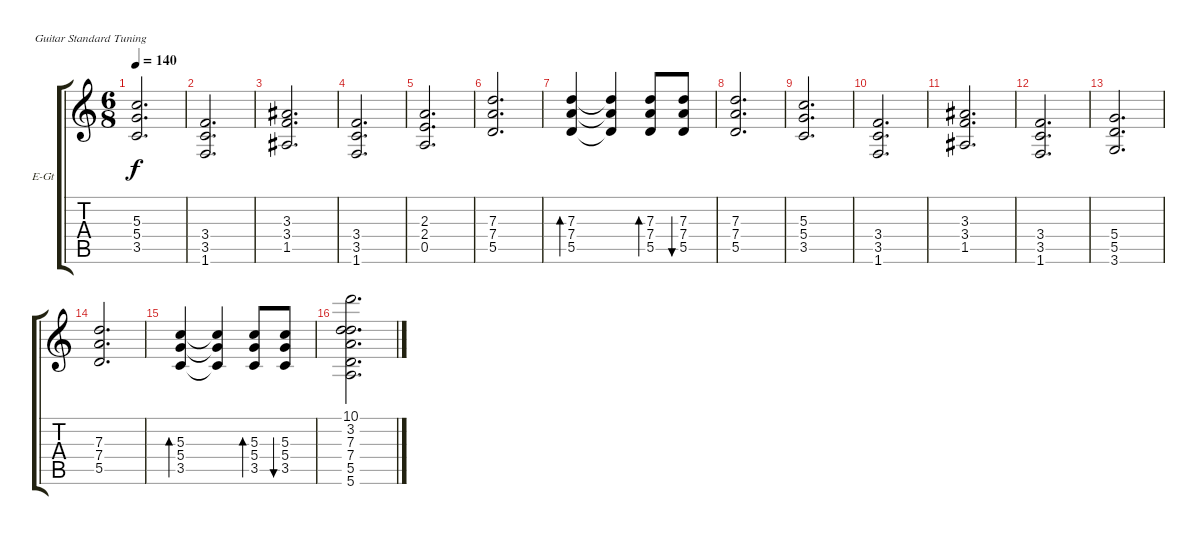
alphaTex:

\defaultSystemsLayout 4
\bracketExtendMode groupsimilarinstruments
\firstSystemTrackNameOrientation horizontal
\otherSystemsTrackNameOrientation horizontal
\track ("Electric Guitar" "E-Gt") {instrument distortionguitar}
\staff {score tabs}
\tuning (E4 B3 G3 D3 A2 E2)
\ts (6 8)
\tempo 140
\clef g2
\scale
0.333333
\ks c
(5.3 5.4 3.5).2{d dy f} |
\scale
0.333333 (3.4 3.5 1.6).2{d} |
\scale
0.333333 (3.3 3.4 1.5).2{d} |
\scale
0.333333 (3.4 3.5 1.6).2{d} |
\scale
0.333333 (2.3 2.4 0.5).2{d} |
\scale
0.333333 (7.3 7.4 5.5).2{d} |
\scale
0.333333 (7.3 7.4 5.5).4{bd 60} (7.3{t} 7.4{t} 5.5{t}).4 (7.3 7.4 5.5).8{bd 60} (7.3 7.4 5.5).8{bu 60} |
\scale
0.333333 (7.3 7.4 5.5).2{d} |
\scale
0.333333 (5.3 5.4 3.5).2{d} |
\scale
0.333333 (3.4 3.5 1.6).2{d} |
\scale
0.333333 (3.3 3.4 1.5).2{d} |
\scale
0.333333 (3.4 3.5 1.6).2{d} |
\scale
0.333333 (5.4 5.5 3.6).2{d} |
\scale
0.333333 (7.3 7.4 5.5).2{d} |
\scale
0.333333 (5.3 5.4 3.5).4{bd 60} (5.3{t} 5.4{t} 3.5{t}).4 (5.3 5.4 3.5).8{bd 60} (5.3 5.4 3.5).8{bu 60} |
\scale
0.333333 (10.1 3.2 7.3 7.4 5.5 5.6).2{d}
